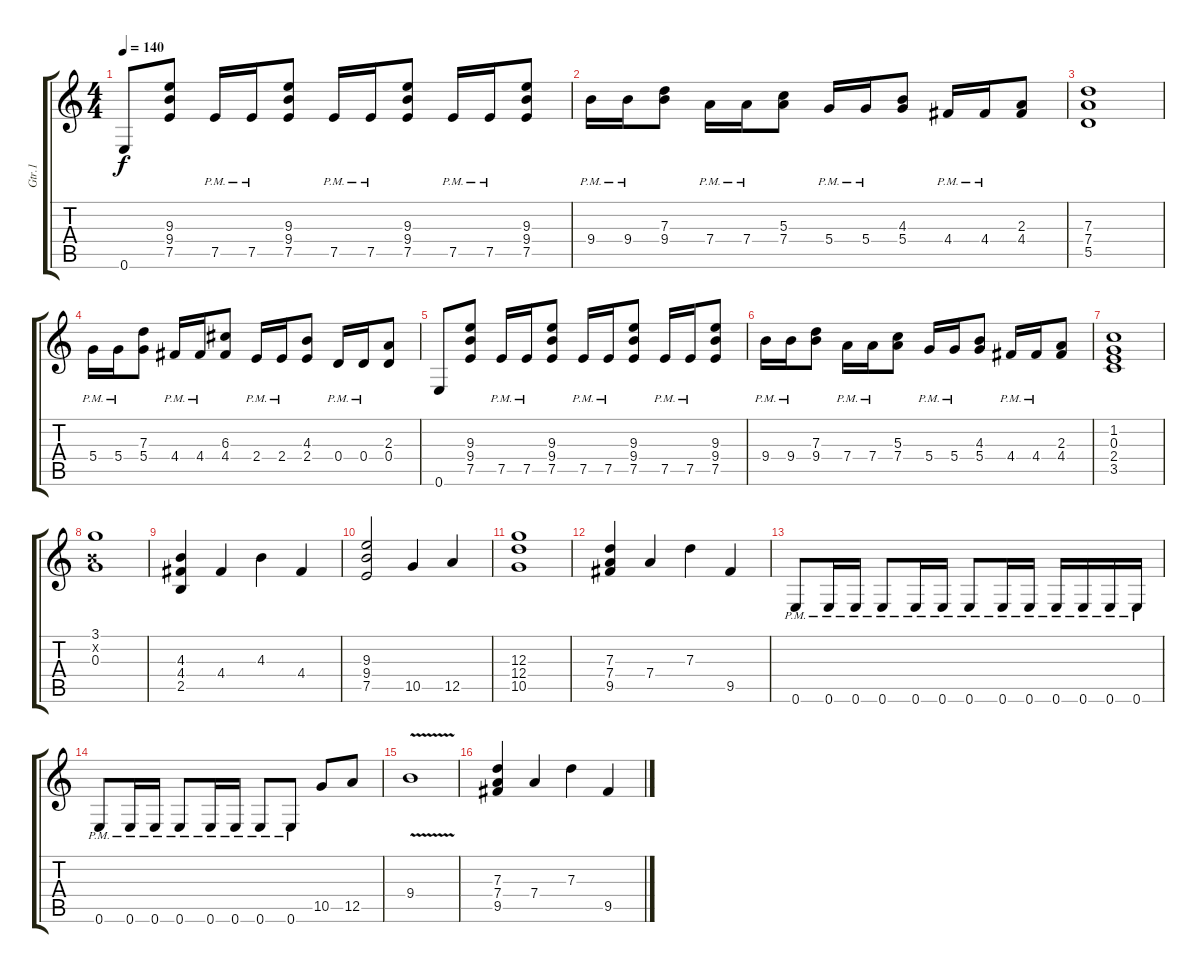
\track ("Gtr.1" "Gtr.1") {instrument distortionguitar}
\staff {score tabs}
\tuning (E4 B3 G3 D3 A2 E2) {hide}
\ts (4 4)
\tempo 140
\clef g2
\ks c
0.6.8{dy f} (9.3 9.4 7.5).8 7.5{pm}.16 7.5{pm}.16 (9.3 9.4 7.5).8 7.5{pm}.16 7.5{pm}.16 (9.3 9.4 7.5).8 7.5{pm}.16 7.5{pm}.16 (9.3 9.4 7.5).8 |
9.4{pm}.16 9.4{pm}.16 (7.3 9.4).8 7.4{pm}.16 7.4{pm}.16 (5.3 7.4).8 5.4{pm}.16 5.4{pm}.16 (4.3 5.4).8 4.4{pm}.16 4.4{pm}.16 (2.3 4.4).8 |
(7.3 7.4 5.5).1 |
5.4{pm}.16 5.4{pm}.16 (7.3 5.4).8 4.4{pm}.16 4.4{pm}.16 (6.3 4.4).8 2.4{pm}.16 2.4{pm}.16 (4.3 2.4).8 0.4{pm}.16 0.4{pm}.16 (2.3 0.4).8 |
0.6.8 (9.3 9.4 7.5).8 7.5{pm}.16 7.5{pm}.16 (9.3 9.4 7.5).8 7.5{pm}.16 7.5{pm}.16 (9.3 9.4 7.5).8 7.5{pm}.16 7.5{pm}.16 (9.3 9.4 7.5).8 |
9.4{pm}.16 9.4{pm}.16 (7.3 9.4).8 7.4{pm}.16 7.4{pm}.16 (5.3 7.4).8 5.4{pm}.16 5.4{pm}.16 (4.3 5.4).8 4.4{pm}.16 4.4{pm}.16 (2.3 4.4).8 |
(1.2 0.3 2.4 3.5).1 |
(3.1 0.2{x} 0.3).1 |
(4.3 4.4 2.5).4 4.4.4 4.3.4 4.4.4 |
(9.3 9.4 7.5).2 10.5.4 12.5.4 |
(12.3 12.4 10.5).1 |
(7.3 7.4 9.5).4 7.4.4 7.3.4 9.5.4 |
0.6{pm}.8 0.6{pm}.16 0.6{pm}.16 0.6{pm}.8 0.6{pm}.16 0.6{pm}.16 0.6{pm}.8 0.6{pm}.16 0.6{pm}.16 0.6{pm}.16 0.6{pm}.16 0.6{pm}.16 0.6{pm}.16 |
0.6{pm}.8 0.6{pm}.16 0.6{pm}.16 0.6{pm}.8 0.6{pm}.16 0.6{pm}.16 0.6{pm}.8 0.6{pm}.8 10.5.8 12.5.8 |
9.4{v}.1 |
(7.3 7.4 9.5).4 7.4.4 7.3.4 9.5.4
